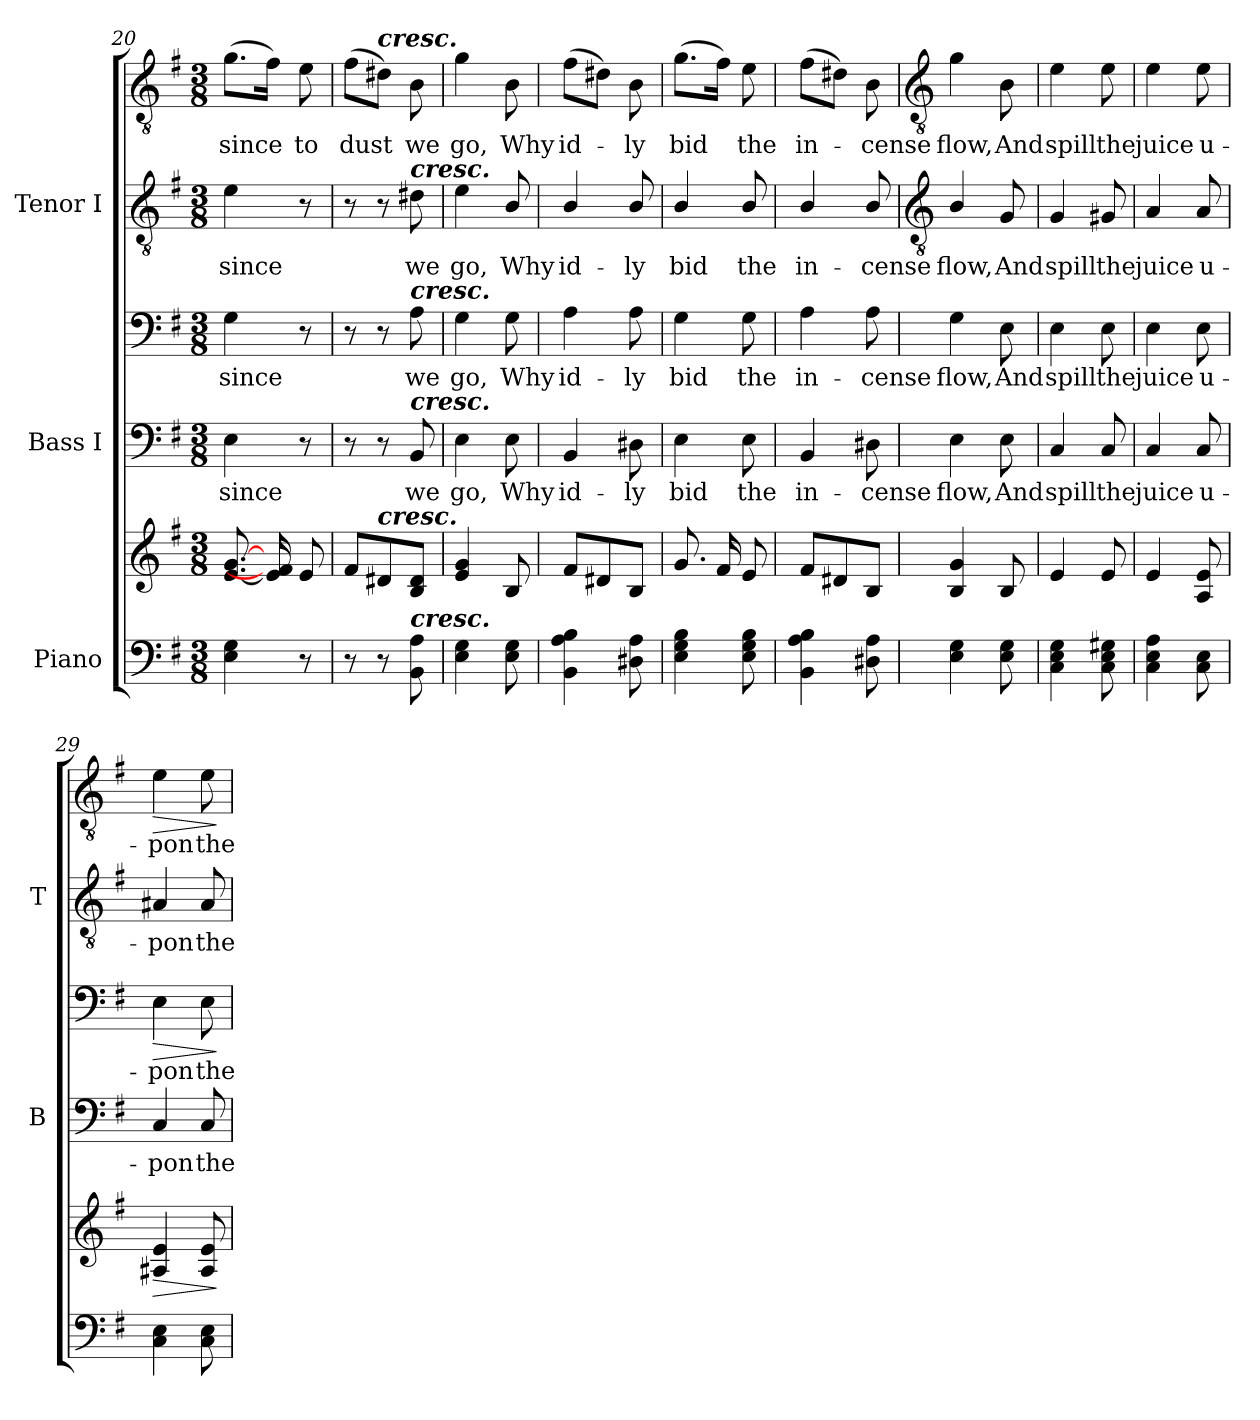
**kern	**kern	**dynam	**kern	**text	**kern	**text	**dynam	**kern	**text	**kern	**text	**dynam
*part3	*part3	*part3	*part2	*part2	*part2	*part2	*part2	*part1	*part1	*part1	*part1	*part1
*staff6	*staff5	*staff5/6	*staff4	*staff4	*staff3	*staff3	*staff3/4	*staff2	*staff2	*staff1	*staff1	*staff1/2
*I"Piano	*	*	*I"Bass I	*	*	*	*	*I"Tenor I	*	*	*	*
*	*	*	*I'B	*	*	*	*	*I'T	*	*	*	*
*clefF4	*clefG2	*	*clefF4	*	*clefF4	*	*	*clefGv2	*	*clefGv2	*	*
*k[f#]	*k[f#]	*	*k[f#]	*	*k[f#]	*	*	*k[f#]	*	*k[f#]	*	*
*G:	*G:	*	*G:	*	*G:	*	*	*G:	*	*G:	*	*
*M3/8	*M3/8	*	*M3/8	*	*M3/8	*	*	*M3/8	*	*M3/8	*	*
=20	=20	=20	=20	=20	=20	=20	=20	=20	=20	=20	=20	=20
!	!	!	!	!LO:LY:b	!	!LO:LY:b	!	!	!LO:LY:b	!	!LO:LY:b	!
4E 4G	[8.e [8.gL	.	4E	since	4G	since	.	4e	since	(>8.gL	since	.
.	16e] 16f#]L	.	.	.	.	.	.	.	.	16f#J)	.	.
!	!	!	!	!	!	!	!	!	!	!	!LO:LY:b	!
8r	8eJ	.	8r	.	8r	.	.	8r	.	8e	to	.
=21	=21	=21	=21	=21	=21	=21	=21	=21	=21	=21	=21	=21
!	!	!	!	!	!	!	!	!	!	!	!LO:LY:b	!
8r	8f#L	.	8r	.	8r	.	.	8r	.	(>8f#L	dust	.
!	!	!	!	!	!	!	!	!	!	!LO:TX:a:Bi:t=cresc.	!	!
!	!LO:TX:a:Bi:t=cresc.	!	!	!	!	!	!	!	!	!	!	!
8r	8d#X	.	8r	.	8r	.	.	8r	.	8d#XJ)	.	.
!	!	!	!	!	!	!	!	!LO:TX:a:Bi:t=cresc.	!	!	!	!
!	!	!	!	!	!LO:TX:a:Bi:t=cresc.	!	!	!	!	!	!	!
!	!	!	!LO:TX:a:Bi:t=cresc.	!	!	!	!	!	!	!	!	!
!LO:TX:a:Bi:t=cresc.	!	!	!	!	!	!	!	!	!	!	!	!
!	!	!	!	!LO:LY:b	!	!LO:LY:b	!	!	!LO:LY:b	!	!LO:LY:b	!
8BB 8A	8B 8d#J	.	8BB	we	8A\	we	.	8d#X	we	8B	we	.
=22	=22	=22	=22	=22	=22	=22	=22	=22	=22	=22	=22	=22
!	!	!	!	!LO:LY:b	!	!LO:LY:b	!	!	!LO:LY:b	!	!LO:LY:b	!
4E 4G	4e 4g	.	4E	go,	4G	go,	.	4e	go,	4g	go,	.
!	!	!	!	!LO:LY:b	!	!LO:LY:b	!	!	!LO:LY:b	!	!LO:LY:b	!
8E\ 8G\	8B	.	8E\	Why	8G\	Why	.	8B/	Why	8B	Why	.
=23	=23	=23	=23	=23	=23	=23	=23	=23	=23	=23	=23	=23
!	!	!	!	!LO:LY:b	!	!LO:LY:b	!	!	!LO:LY:b	!	!LO:LY:b	!
4BB\ 4A\ 4B\	8f#L	.	4BB/	id-	4A\	id-	.	4B/	id-	(>8f#L	id-	.
.	8d#X	.	.	.	.	.	.	.	.	8d#XJ)	.	.
!	!	!	!	!LO:LY:b	!	!LO:LY:b	!	!	!LO:LY:b	!	!LO:LY:b	!
8D#X\ 8A\	8BJ	.	8D#X\	-ly	8A\	-ly	.	8B/	-ly	8B	ly	.
=24	=24	=24	=24	=24	=24	=24	=24	=24	=24	=24	=24	=24
!	!	!	!	!LO:LY:b	!	!LO:LY:b	!	!	!LO:LY:b	!	!LO:LY:b	!
4E\ 4G\ 4B\	8.gL	.	4E\	bid	4G\	bid	.	4B/	bid	(>8.gL	bid	.
.	16f#L	.	.	.	.	.	.	.	.	16f#J)	.	.
!	!	!	!	!LO:LY:b	!	!LO:LY:b	!	!	!LO:LY:b	!	!LO:LY:b	!
8E\ 8G\ 8B\	8eJ	.	8E\	the	8G\	the	.	8B/	the	8e	the	.
=25	=25	=25	=25	=25	=25	=25	=25	=25	=25	=25	=25	=25
!	!	!	!	!LO:LY:b	!	!LO:LY:b	!	!	!LO:LY:b	!	!LO:LY:b	!
4BB\ 4A\ 4B\	8f#L	.	4BB/	in-	4A\	in-	.	4B/	in-	(>8f#L	in-	.
.	8d#X	.	.	.	.	.	.	.	.	8d#XJ)	.	.
!	!	!	!	!LO:LY:b	!	!LO:LY:b	!	!	!LO:LY:b	!	!LO:LY:b	!
8D#X\ 8A\	8BJ	.	8D#X\	-cense	8A\	-cense	.	8B/	-cense	8B	cense	.
!!LO:LB:g=z
=26	=26	=26	=26	=26	=26	=26	=26	=26	=26	=26	=26	=26
*	*	*	*	*	*	*	*	*clefGv2	*	*clefGv2	*	*
!	!	!	!	!LO:LY:b	!	!LO:LY:b	!	!	!LO:LY:b	!	!LO:LY:b	!
4E\ 4G\	4B 4g	.	4E\	flow,	4G\	flow,	.	4B/	flow,	4g	flow,	.
!	!	!	!	!LO:LY:b	!	!LO:LY:b	!	!	!LO:LY:b	!	!LO:LY:b	!
8E 8G	8B	.	8E	And	8E	And	.	8G	And	8B	And	.
=27	=27	=27	=27	=27	=27	=27	=27	=27	=27	=27	=27	=27
!	!	!	!	!LO:LY:b	!	!LO:LY:b	!	!	!LO:LY:b	!	!LO:LY:b	!
4C 4E 4G	4e	.	4C	spill	4E	spill	.	4G	spill	4e	spill	.
!	!	!	!	!LO:LY:b	!	!LO:LY:b	!	!	!LO:LY:b	!	!LO:LY:b	!
8C 8E 8G#X	8e	.	8C	the	8E	the	.	8G#X	the	8e	the	.
=28	=28	=28	=28	=28	=28	=28	=28	=28	=28	=28	=28	=28
!	!	!	!	!LO:LY:b	!	!LO:LY:b	!	!	!LO:LY:b	!	!LO:LY:b	!
4C 4E 4A	4e	.	4C	-juice	4E	juice	.	4A	-juice	4e	juice	.
!	!	!	!	!LO:LY:b	!	!LO:LY:b	!	!	!LO:LY:b	!	!LO:LY:b	!
8C 8E	8A 8e	.	8C	u-	8E	u-	.	8A	u-	8e	u-	.
=29	=29	=29	=29	=29	=29	=29	=29	=29	=29	=29	=29	=29
!	!	!LO:HP:b	!	!LO:LY:b	!	!LO:LY:b	!LO:HP:b	!	!LO:LY:b	!	!LO:LY:b	!LO:HP:b
4C 4E	4A#X 4e	>	4C	pon	4E	-pon	>	4A#X	pon	4e	-pon	>
!	!	!	!	!LO:LY:b	!	!LO:LY:b	!	!	!LO:LY:b	!	!LO:LY:b	!
8C 8E	8A# 8e	.	8C	the	8E	the	.	8A#	the	8e	the	.
.	.	]	.	.	.	.	]	.	.	.	.	]
=	=	=	=	=	=	=	=	=	=	=	=	=
*-	*-	*-	*-	*-	*-	*-	*-	*-	*-	*-	*-	*-
